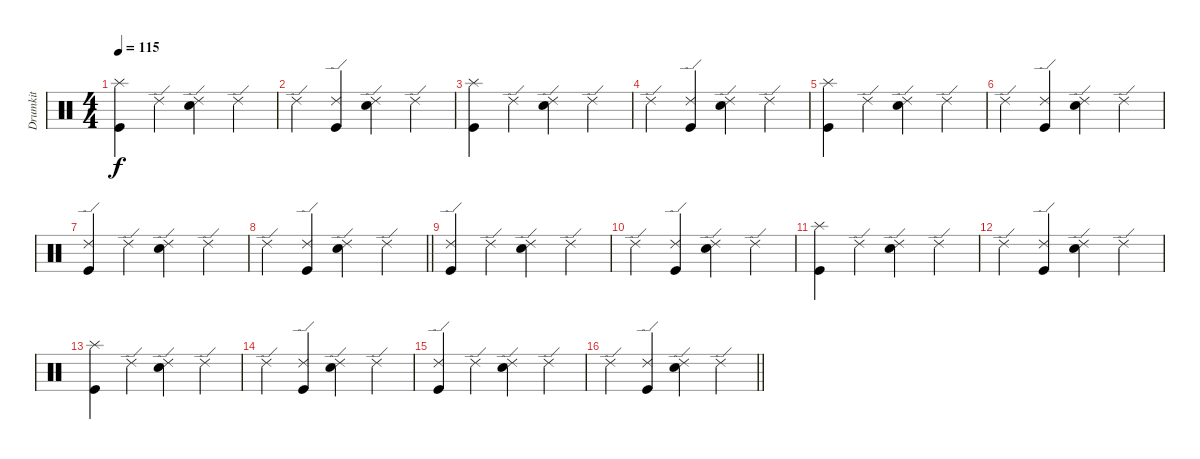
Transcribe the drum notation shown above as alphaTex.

\track ("Drumkit" "Drumkit") {instrument percussion}
\staff {score}
\articulation defaults
\ts (4 4)
\tempo 115
\clef neutral
\ks c
("Splash (hit)" "Kick (hit)").4{dy f} "Ride (edge) 2".4 ("Ride (edge) 2" "Snare (hit) 2").4 "Ride (edge) 2".4 |
"Ride (edge) 2".4 ("Ride (edge) 2" "Kick (hit)").4 ("Ride (edge) 2" "Snare (hit) 2").4 "Ride (edge) 2".4 |
("Splash (hit)" "Kick (hit)").4 "Ride (edge) 2".4 ("Ride (edge) 2" "Snare (hit) 2").4 "Ride (edge) 2".4 |
"Ride (edge) 2".4 ("Ride (edge) 2" "Kick (hit)").4 ("Ride (edge) 2" "Snare (hit) 2").4 "Ride (edge) 2".4 |
("Splash (hit)" "Kick (hit)").4 "Ride (edge) 2".4 ("Ride (edge) 2" "Snare (hit) 2").4 "Ride (edge) 2".4 |
"Ride (edge) 2".4 ("Ride (edge) 2" "Kick (hit)").4 ("Ride (edge) 2" "Snare (hit) 2").4 "Ride (edge) 2".4 |
("Ride (edge) 2" "Kick (hit)").4 "Ride (edge) 2".4 ("Ride (edge) 2" "Snare (hit) 2").4 "Ride (edge) 2".4 |
\barLineRight lightlight "Ride (edge) 2".4
("Ride (edge) 2" "Kick (hit)").4 ("Ride (edge) 2" "Snare (hit) 2").4 "Ride (edge) 2".4 |
("Ride (edge) 2" "Kick (hit)").4 "Ride (edge) 2".4 ("Ride (edge) 2" "Snare (hit) 2").4 "Ride (edge) 2".4 |
"Ride (edge) 2".4 ("Ride (edge) 2" "Kick (hit)").4 ("Ride (edge) 2" "Snare (hit) 2").4 "Ride (edge) 2".4 |
("Splash (hit)" "Kick (hit)").4 "Ride (edge) 2".4 ("Ride (edge) 2" "Snare (hit) 2").4 "Ride (edge) 2".4 |
"Ride (edge) 2".4 ("Ride (edge) 2" "Kick (hit)").4 ("Ride (edge) 2" "Snare (hit) 2").4 "Ride (edge) 2".4 |
("Splash (hit)" "Kick (hit)").4 "Ride (edge) 2".4 ("Ride (edge) 2" "Snare (hit) 2").4 "Ride (edge) 2".4 |
"Ride (edge) 2".4 ("Ride (edge) 2" "Kick (hit)").4 ("Ride (edge) 2" "Snare (hit) 2").4 "Ride (edge) 2".4 |
("Ride (edge) 2" "Kick (hit)").4 "Ride (edge) 2".4 ("Ride (edge) 2" "Snare (hit) 2").4 "Ride (edge) 2".4 |
\barLineRight lightlight "Ride (edge) 2".4
("Ride (edge) 2" "Kick (hit)").4 ("Ride (edge) 2" "Snare (hit) 2").4 "Ride (edge) 2".4
